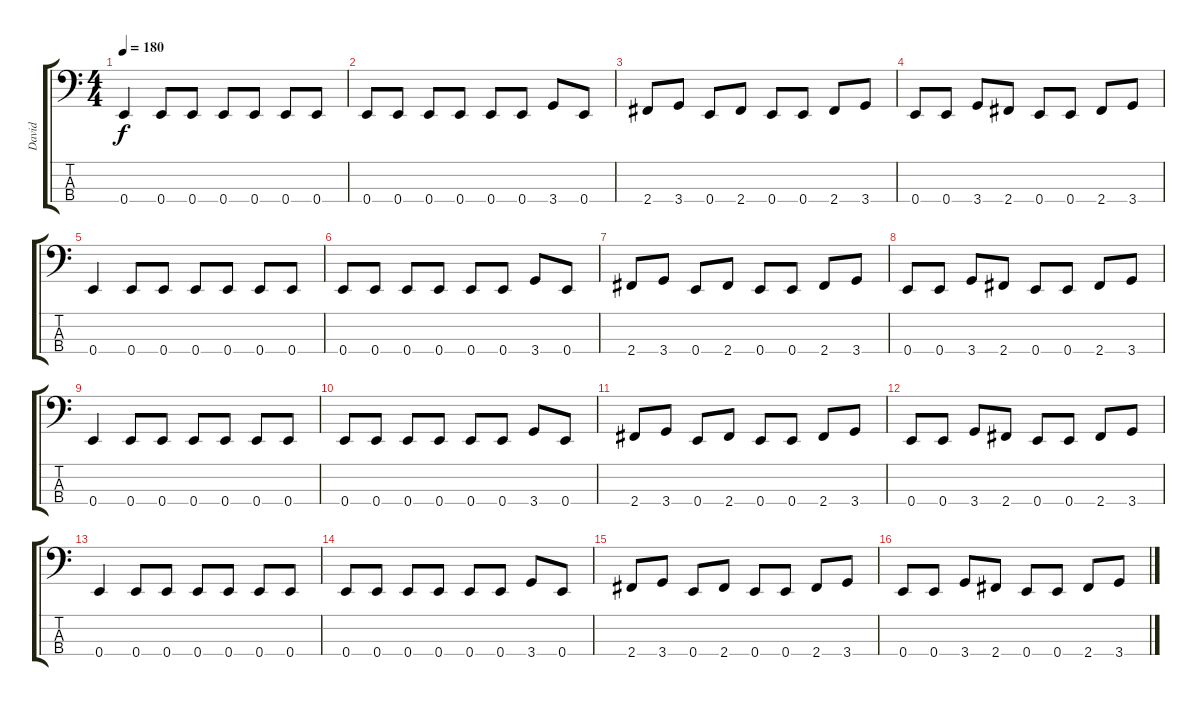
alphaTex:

\track ("David" "David") {instrument electricbassfinger}
\staff {score tabs}
\tuning (G2 D2 A1 E1) {hide}
\ts (4 4)
\tempo 180
\clef f4
\ks c
0.4.4{dy f} 0.4.8 0.4.8 0.4.8 0.4.8 0.4.8 0.4.8 |
0.4.8 0.4.8 0.4.8 0.4.8 0.4.8 0.4.8 3.4.8 0.4.8 |
2.4.8 3.4.8 0.4.8 2.4.8 0.4.8 0.4.8 2.4.8 3.4.8 |
0.4.8 0.4.8 3.4.8 2.4.8 0.4.8 0.4.8 2.4.8 3.4.8 |
0.4.4 0.4.8 0.4.8 0.4.8 0.4.8 0.4.8 0.4.8 |
0.4.8 0.4.8 0.4.8 0.4.8 0.4.8 0.4.8 3.4.8 0.4.8 |
2.4.8 3.4.8 0.4.8 2.4.8 0.4.8 0.4.8 2.4.8 3.4.8 |
0.4.8 0.4.8 3.4.8 2.4.8 0.4.8 0.4.8 2.4.8 3.4.8 |
0.4.4 0.4.8 0.4.8 0.4.8 0.4.8 0.4.8 0.4.8 |
0.4.8 0.4.8 0.4.8 0.4.8 0.4.8 0.4.8 3.4.8 0.4.8 |
2.4.8 3.4.8 0.4.8 2.4.8 0.4.8 0.4.8 2.4.8 3.4.8 |
0.4.8 0.4.8 3.4.8 2.4.8 0.4.8 0.4.8 2.4.8 3.4.8 |
0.4.4 0.4.8 0.4.8 0.4.8 0.4.8 0.4.8 0.4.8 |
0.4.8 0.4.8 0.4.8 0.4.8 0.4.8 0.4.8 3.4.8 0.4.8 |
2.4.8 3.4.8 0.4.8 2.4.8 0.4.8 0.4.8 2.4.8 3.4.8 |
0.4.8 0.4.8 3.4.8 2.4.8 0.4.8 0.4.8 2.4.8 3.4.8
